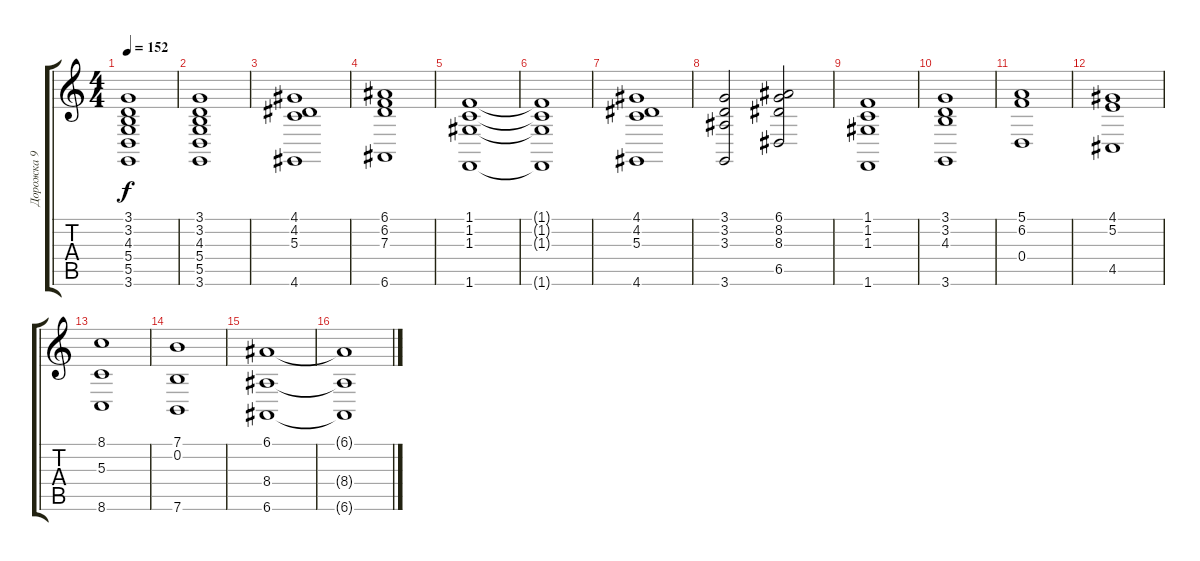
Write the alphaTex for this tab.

\track ("Дорожка 9" "Дорожка 9") {instrument synthstrings1}
\staff {score tabs}
\tuning (E4 B3 G3 D3 A2 E2) {hide}
\ts (4 4)
\tempo 152
\clef g2
\ks c
(3.1 3.2 4.3 5.4 5.5 3.6).1{dy f} |
(3.1 3.2 4.3 5.4 5.5 3.6).1 |
(4.1 4.2 5.3 4.6).1 |
(6.1 6.2 7.3 6.6).1 |
(1.1 1.2 1.3 1.6).1 |
(1.1{t} 1.2{t} 1.3{t} 1.6{t}).1 |
(4.1 4.2 5.3 4.6).1 |
(3.1 3.2 3.3 3.6).2 (6.1 8.2 8.3 6.5).2 |
(1.1 1.2 1.3 1.6).1 |
(3.1 3.2 4.3 3.6).1 |
(5.1 6.2 0.4).1 |
(4.1 5.2 4.5).1 |
(8.1 5.3 8.6).1 |
(7.1 0.2 7.6).1 |
(6.1 8.4 6.6).1 |
(6.1{t} 8.4{t} 6.6{t}).1
